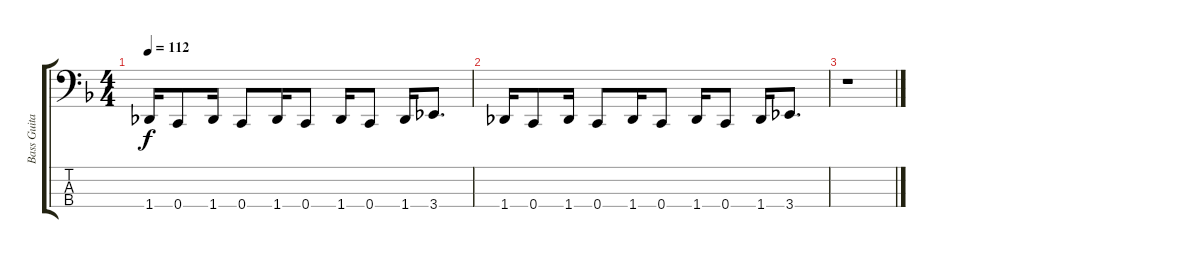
\track ("Bass Guitar" "Bass Guita") {instrument electricbassfinger}
\staff {score tabs}
\tuning (Eb2 Bb1 F1 C1) {hide}
\ts (4 4)
\tempo 112
\clef f4
\ks f
1.4.16{dy f} 0.4.8 1.4.16 0.4.8 1.4.16 0.4.8 1.4.16 0.4.8 1.4.16 3.4.8{d} |
1.4.16 0.4.8 1.4.16 0.4.8 1.4.16 0.4.8 1.4.16 0.4.8 1.4.16 3.4.8{d} |
r.1
